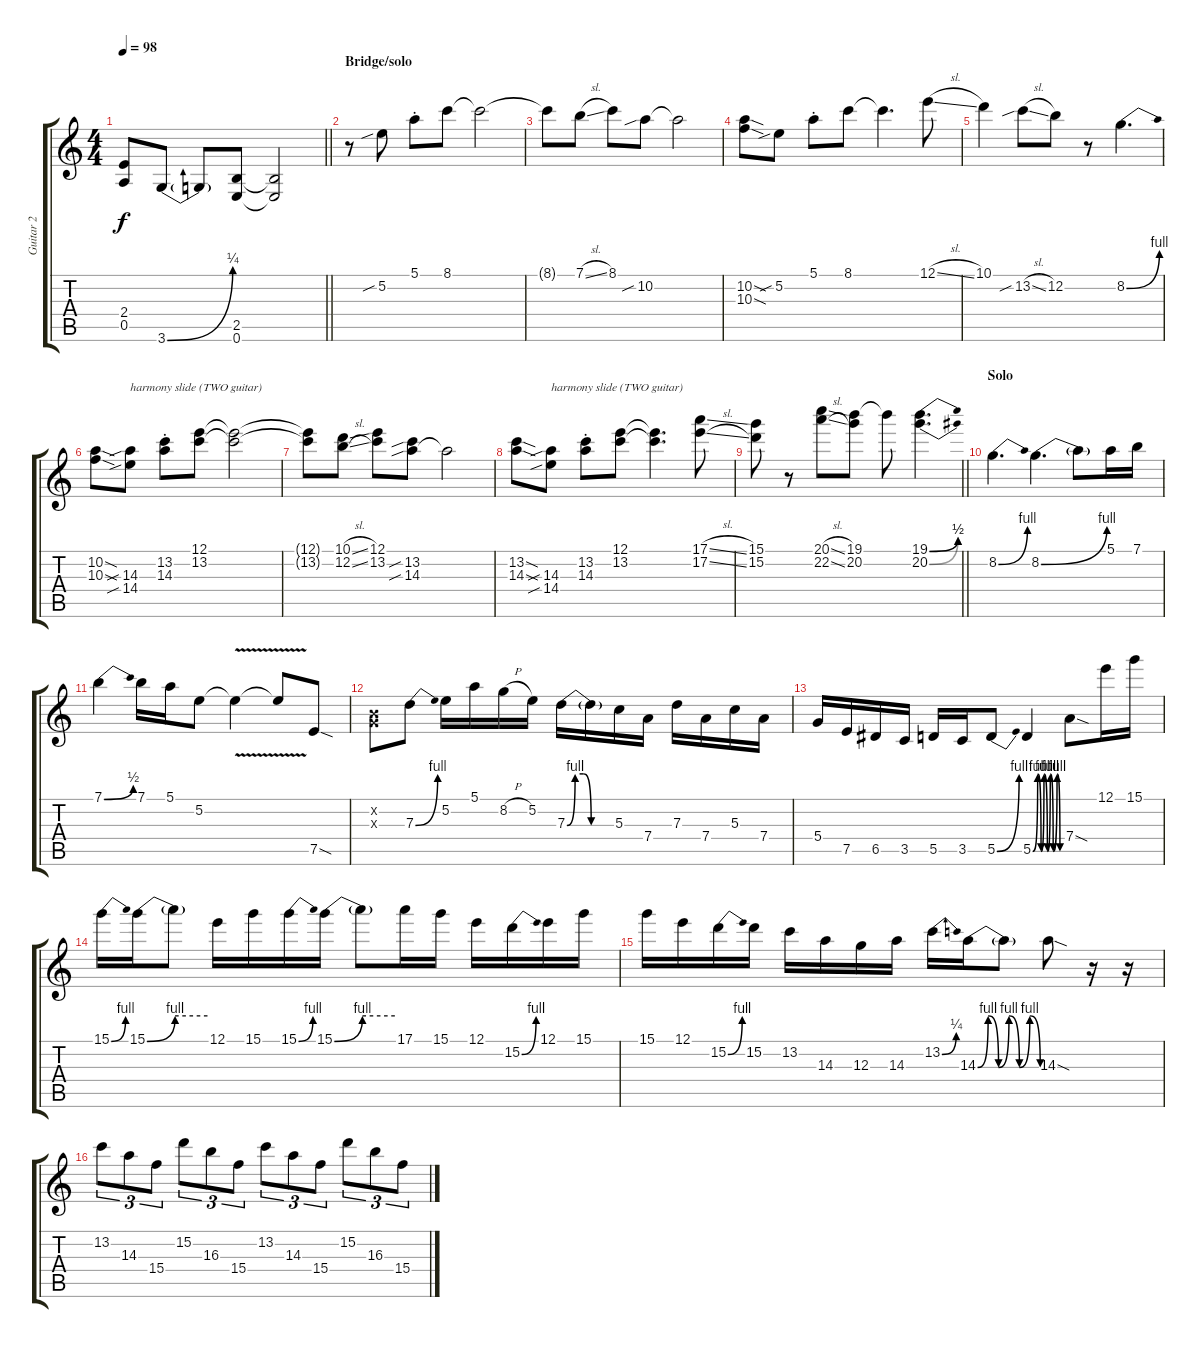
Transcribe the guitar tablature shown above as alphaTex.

\track ("Guitar 2" "Guitar 2") {instrument overdrivenguitar}
\staff {score tabs}
\tuning (E4 B3 G3 D3 A2 E2) {hide}
\ts (4 4)
\tempo 98
\clef g2
\barLineRight lightlight
\ks c
(2.4 0.5).8{dy f} 3.6{be (bend 0 0 60 1)}.8 3.6{t}.8 (2.5 0.6).8 (2.5{t} 0.6{t}).2 |
\section ("" "Bridge/solo")
r.8 5.2{sib}.8 5.1{st}.8 8.1.8 8.1{t}.2 |
8.1{t}.8 7.1{sl}.8 8.1.8 10.2{sib}.8 10.2{t}.2 |
(10.2{sod} 10.3{sod}).8 5.2{sib}.8 5.1{st}.8 8.1.8 8.1{t}.4{d} 12.1{sl}.8 |
10.1.4 13.2{sib sl}.8 12.2.8 r.8 8.2{be (bend 0 0 60 4)}.4{d} |
(10.2{sod} 10.3{sod}).8 (14.3{sib} 14.4{sib}).8{txt "harmony slide (TWO guitar)"} (13.2{st} 14.3{st}).8 (12.1 13.2).8 (12.1{t} 13.2{t}).2 |
(12.1{t} 13.2{t}).8 (10.1{sl} 12.2{sl}).8 (12.1 13.2).8 (13.2{sib} 14.3{sib}).8 14.3{t}.2 |
(13.2{sod} 14.3{sod}).8 (14.3{sib} 14.4{sib}).8{txt "harmony slide (TWO guitar)"} (13.2{st} 14.3{st}).8 (12.1 13.2).8 (12.1{t} 13.2{t}).4{d} (17.1{sl} 17.2{sl}).8 |
\barLineRight lightlight
(15.1 15.2).8 r.8 (20.1{sl} 22.2{sl}).8 (19.1 20.2).8 19.1{t}.8 (19.1{be (bend 0 0 60 2)} 20.2{be (bend 0 0 60 2)}).4{d} |
\section ("" "Solo")
8.2{be (bend 0 0 60 4)}.4{d} 8.2{be (bend 0 0 60 4)}.4{d} 8.2{t}.8 5.1.16 7.1.16 |
7.1{be (bend 0 0 60 2)}.4 7.1.16 5.1.16 5.2.8 5.2{v t}.4 5.2{t}.8 7.5{sod}.8 |
(0.2{x} 0.3{x}).8 7.3{be (bend 0 0 60 4)}.8 5.2.16 5.1.16 8.2{h}.16 5.2.16 7.3{be (custom 0 0 10 4 20 4 30 0 60 0)}.16 7.3{t}.16 5.3.16 7.4.16 7.3.16 7.4.16 5.3.16 7.4.16 |
5.4.16 7.5.16 6.5.16 3.5.16 5.5.16 3.5.16 5.5{be (bend 0 0 60 4)}.8 5.5{be (custom 0 0 10 4 17 0 23 4 30 0 36 4 42 0 50 4 56 0 60 0)}.4 7.4{sod}.8 12.1.16 15.1.16 |
15.1{be (bend 0 0 60 4)}.16 15.1{be (bend 0 0 60 4)}.16 15.1{be (hold 0 4 60 4) t}.8 12.1.16 15.1.16 15.1{be (bend 0 0 60 4)}.16 15.1{be (bend 0 0 60 4)}.16 15.1{be (hold 0 4 60 4) t}.8 17.1.16 15.1.16 12.1.16 15.2{be (bend 0 0 60 4)}.16 12.1.16 15.1.16 |
15.1.16 12.1.16 15.2{be (bend 0 0 60 4)}.16 15.2.16 13.2.16 14.3.16 12.3.16 14.3.16 13.2{be (bend 0 0 60 1)}.16 14.3{be (custom 0 0 10 4 20 0 30 4 40 0 50 4 60 0)}.16 14.3{t}.8 14.3{sod}.8 r.16 r.16 |
13.2.8{tu (3 2)} 14.3.8{tu (3 2)} 15.4.8{tu (3 2)} 15.2.8{tu (3 2)} 16.3.8{tu (3 2)} 15.4.8{tu (3 2)} 13.2.8{tu (3 2)} 14.3.8{tu (3 2)} 15.4.8{tu (3 2)} 15.2.8{tu (3 2)} 16.3.8{tu (3 2)} 15.4.8{tu (3 2)}
